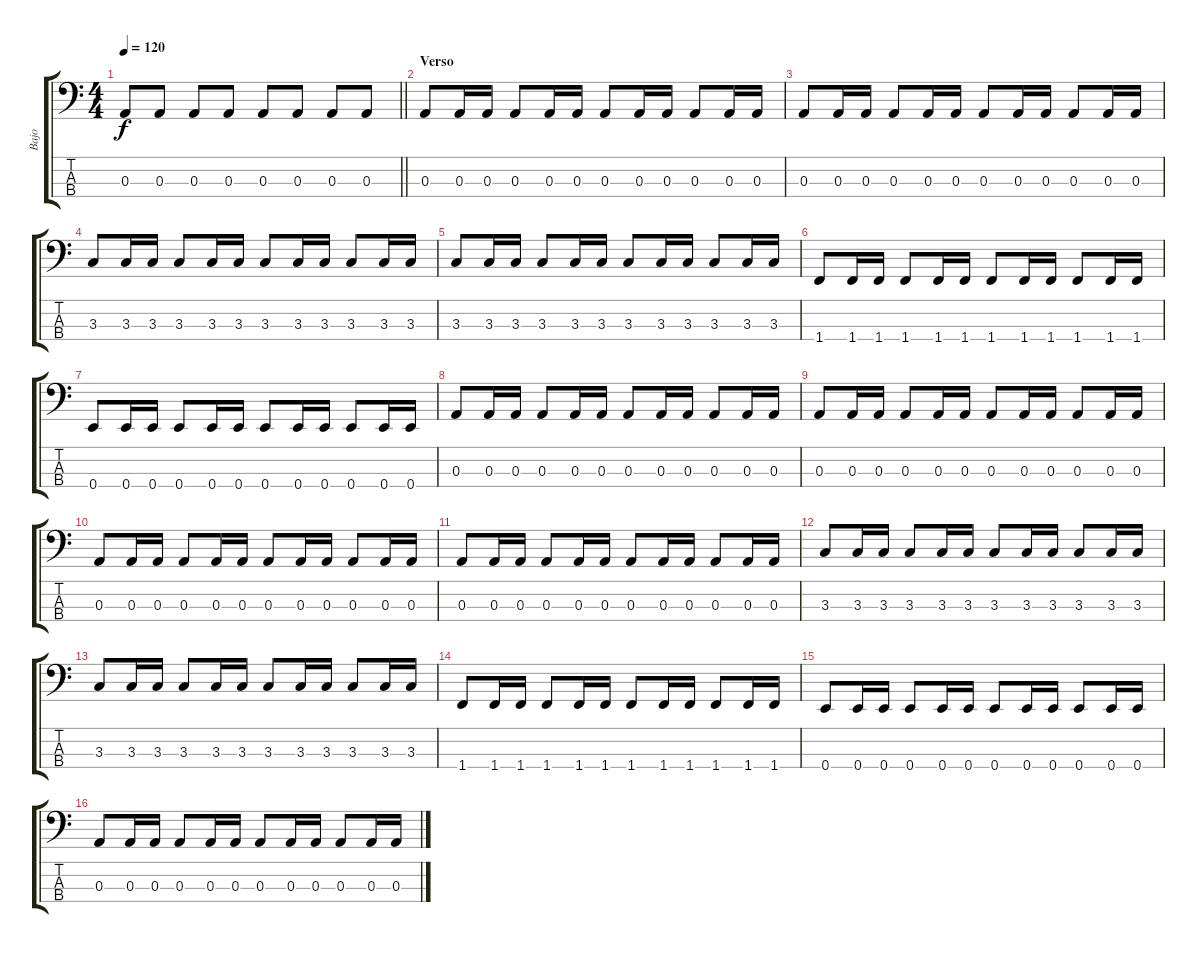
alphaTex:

\track ("Bajo" "Bajo") {instrument electricbasspick}
\staff {score tabs}
\tuning (G2 D2 A1 E1) {hide}
\ts (4 4)
\tempo 120
\clef f4
\barLineRight lightlight
\ks c
0.3.8{dy f} 0.3.8 0.3.8 0.3.8 0.3.8 0.3.8 0.3.8 0.3.8 |
\section ("" "Verso")
0.3.8 0.3.16 0.3.16 0.3.8 0.3.16 0.3.16 0.3.8 0.3.16 0.3.16 0.3.8 0.3.16 0.3.16 |
0.3.8 0.3.16 0.3.16 0.3.8 0.3.16 0.3.16 0.3.8 0.3.16 0.3.16 0.3.8 0.3.16 0.3.16 |
3.3.8 3.3.16 3.3.16 3.3.8 3.3.16 3.3.16 3.3.8 3.3.16 3.3.16 3.3.8 3.3.16 3.3.16 |
3.3.8 3.3.16 3.3.16 3.3.8 3.3.16 3.3.16 3.3.8 3.3.16 3.3.16 3.3.8 3.3.16 3.3.16 |
1.4.8 1.4.16 1.4.16 1.4.8 1.4.16 1.4.16 1.4.8 1.4.16 1.4.16 1.4.8 1.4.16 1.4.16 |
0.4.8 0.4.16 0.4.16 0.4.8 0.4.16 0.4.16 0.4.8 0.4.16 0.4.16 0.4.8 0.4.16 0.4.16 |
0.3.8 0.3.16 0.3.16 0.3.8 0.3.16 0.3.16 0.3.8 0.3.16 0.3.16 0.3.8 0.3.16 0.3.16 |
0.3.8 0.3.16 0.3.16 0.3.8 0.3.16 0.3.16 0.3.8 0.3.16 0.3.16 0.3.8 0.3.16 0.3.16 |
0.3.8 0.3.16 0.3.16 0.3.8 0.3.16 0.3.16 0.3.8 0.3.16 0.3.16 0.3.8 0.3.16 0.3.16 |
0.3.8 0.3.16 0.3.16 0.3.8 0.3.16 0.3.16 0.3.8 0.3.16 0.3.16 0.3.8 0.3.16 0.3.16 |
3.3.8 3.3.16 3.3.16 3.3.8 3.3.16 3.3.16 3.3.8 3.3.16 3.3.16 3.3.8 3.3.16 3.3.16 |
3.3.8 3.3.16 3.3.16 3.3.8 3.3.16 3.3.16 3.3.8 3.3.16 3.3.16 3.3.8 3.3.16 3.3.16 |
1.4.8 1.4.16 1.4.16 1.4.8 1.4.16 1.4.16 1.4.8 1.4.16 1.4.16 1.4.8 1.4.16 1.4.16 |
0.4.8 0.4.16 0.4.16 0.4.8 0.4.16 0.4.16 0.4.8 0.4.16 0.4.16 0.4.8 0.4.16 0.4.16 |
0.3.8 0.3.16 0.3.16 0.3.8 0.3.16 0.3.16 0.3.8 0.3.16 0.3.16 0.3.8 0.3.16 0.3.16
